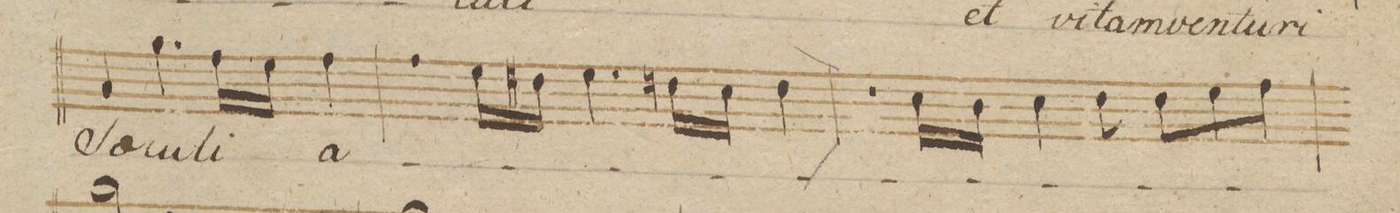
**kern	**text	**dynam
*I"Basso.	*	*
*clefF4	*	*
*k[b-]	*	*
*met(c)	*	*
*M4/4	*	*
4C/	Sae-	.
4.B-\	-cu-	.
16A\LL	-li	.
16G\JJ	.	.
4.A\	a-	.
=263	=263	=263
16G\LL	.	.
16F#X\JJ	.	.
4.G\	.	.
16Fn\LL	.	.
16E\JJ	.	.
4.F\	.	.
=264	=264	=264
16E\LL	.	.
16D\JJ	.	.
4E\	.	.
8F\	.	.
8F\L	.	.
8G\	.	.
8A\J	.	.
=265	=265	=265
*-	*-	*-
